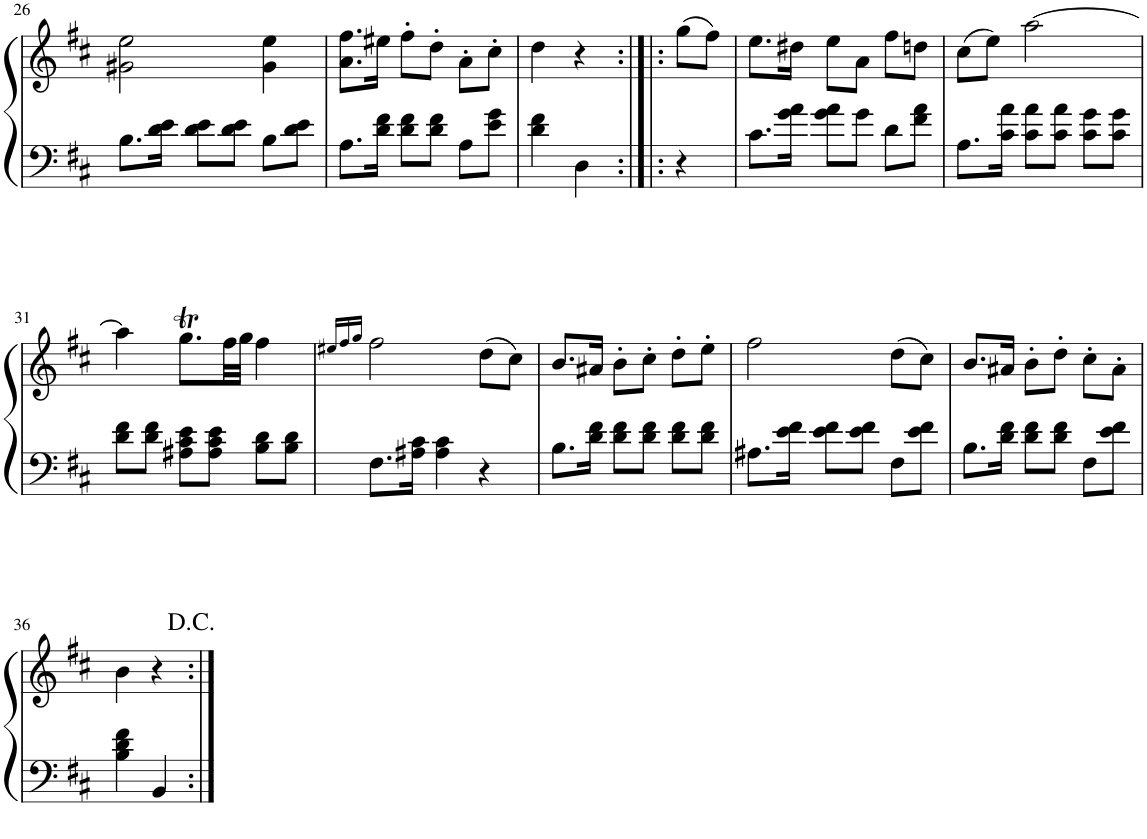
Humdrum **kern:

**kern	**kern
*part1	*part1
*staff2	*staff1
*I"Piano	*
*I'Pno.	*
!!LO:PB:g=z
*clefF4	*clefG2
*k[f#c#]	*k[f#c#]
*M3/4	*M3/4
=26	=26
8.B\L	2g#X\ 2ee\
16d\ 16e\Jk	.
8d\ 8e\L	.
8d\ 8e\J	.
8B\L	4g#\ 4ee\
8d\ 8e\J	.
=27	=27
8.A\L	8.a\ 8.ff#\L
16d\ 16f#\Jk	16ee#X\Jk
8d\ 8f#\L	8ff#'\L
8d\ 8f#\J	8dd'\J
8A\L	8a'\L
8e\ 8g\J	8cc#'\J
=28	=28
4d\ 4f#\	4dd\
4D\	4r
=28X3:|!|:	=28X3:|!|:
4r	(8gg\L
.	8ff#\J)
=29	=29
8.c#\L	8.ee\L
16g\ 16a\Jk	16dd#X\Jk
8g\ 8a\L	8ee\L
8g\J	8a\J
8d\L	8ff#\L
8f#\ 8a\J	8ddn\J
=30	=30
8.A\L	(8cc#\L
.	8ee\J)
16c#\ 16a\Jk	.
8c#\ 8a\L	[2aa\
8c#\ 8a\J	.
8c#\ 8g\L	.
8c#\ 8g\J	.
!!LO:LB:g=z
=31	=31
8d\ 8f#\L	4aa\]
8d\ 8f#\J	.
8A#X\ 8c#\ 8e\L	8.ggT\L
8A#\ 8c#\ 8e\J	.
.	32ff#\LL
.	32gg\JJJ
8B\ 8d\L	4ff#\
8B\ 8d\J	.
=32	=32
.	16qee#X/LL
.	16qff#/
.	16qgg/JJ
8.F#\L	2ff#\
16A#X\ 16c#\Jk	.
4A#\ 4c#\	.
4r	(8dd\L
.	8cc#\J)
=33	=33
8.B\L	8.b/L
16d\ 16f#\Jk	16a#X/Jk
8d\ 8f#\L	8b'\L
8d\ 8f#\J	8cc#'\J
8d\ 8f#\L	8dd'\L
8d\ 8f#\J	8ee'\J
=34	=34
8.A#X\L	2ff#\
16e\ 16f#\Jk	.
8e\ 8f#\L	.
8e\ 8f#\J	.
8F#\L	(8dd\L
8e\ 8f#\J	8cc#\J)
=35	=35
8.B\L	8.b/L
16d\ 16f#\Jk	16a#X/Jk
8d\ 8f#\L	8b'\L
8d\ 8f#\J	8dd'\J
8F#\L	8cc#'\L
8e\ 8f#\J	8a#'\J
!!LO:LB:g=z
=36	=36
4B\ 4d\ 4f#\	4b\
4BB/	4r
=:|!	=:|!
*-	*-
